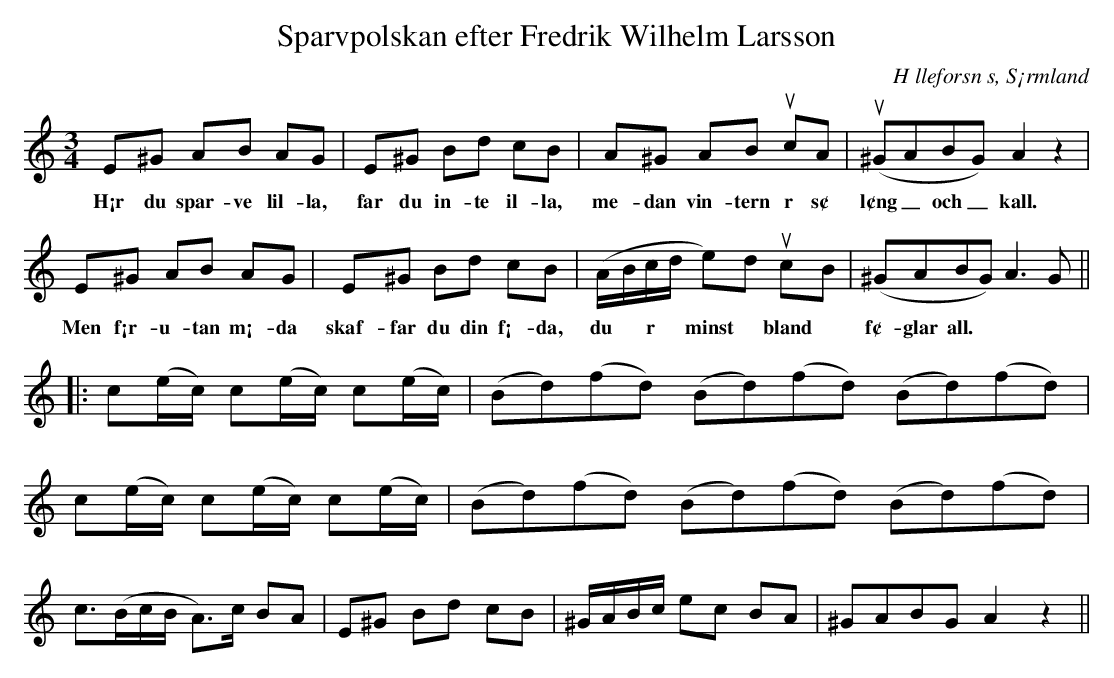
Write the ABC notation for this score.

X:1
T:Sparvpolskan efter Fredrik Wilhelm Larsson
O:H lleforsn s, S¡rmland
M:3/4
L:1/8
K:Am
E^G AB AG | E^G Bd cB | A^G AB ucA | (u^GABG) A2 z2 |
w: H¡r du spar-ve lil-la, far du in-te il-la, me-dan vin-tern  r s¢ l¢ng_ och_ kall.
E^G AB AG | E^G Bd cB | (A/B/c/d/ e)d ucB | (^GABG) A2>G2 ||
w: Men f¡r-u-tan m¡-da skaf-far du din f¡-da, du ~  r ~ minst ~ bland ~ f¢-glar all.
|: c(e/c/) c(e/c/) c(e/c/) | (Bd)(fd) (Bd)(fd) (Bd)(fd) |
   c(e/c/) c(e/c/) c(e/c/) | (Bd)(fd) (Bd)(fd) (Bd)(fd) |
   c3/2(B/c/B/ A>)c BA | E^G Bd cB | ^G/A/B/c/ ec BA | ^GABG A2 z2 ||
